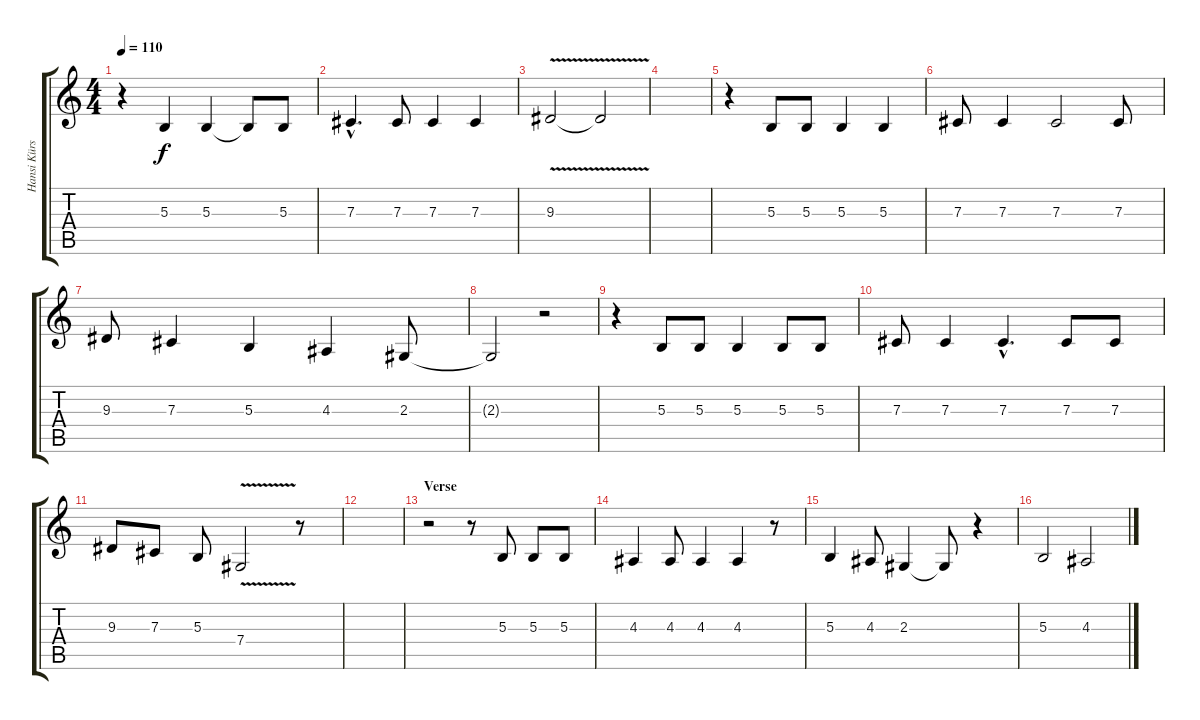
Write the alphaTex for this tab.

\track ("Hansi Kürsch" "Hansi Kürs") {instrument lead6voice}
\staff {score tabs}
\tuning (Eb4 Bb3 Gb3 Db3 Ab2 Eb2) {hide}
\ts (4 4)
\tempo 110
\clef g2
\ks c
r.4{dy f} 5.3.4 5.3.4 5.3{t}.8 5.3.8 |
7.3{hac}.4{d} 7.3.8 7.3.4 7.3.4 |
9.3{v}.2 9.3{t}.2 |
|
r.4 5.3.8 5.3.8 5.3.4 5.3.4 |
7.3.8 7.3.4 7.3.2 7.3.8 |
9.3.8 7.3.4 5.3.4 4.3.4 2.3.8 |
2.3{t}.2 r.2 |
r.4 5.3.8 5.3.8 5.3.4 5.3.8 5.3.8 |
7.3.8 7.3.4 7.3{hac}.4{d} 7.3.8 7.3.8 |
9.3.8 7.3.8 5.3.8 7.4{v}.2 r.8 |
|
\section ("" "Verse")
r.2 r.8 5.3.8 5.3.8 5.3.8 |
4.3.4 4.3.8 4.3.4 4.3.4 r.8 |
5.3.4 4.3.8 2.3.4 2.3{t}.8 r.4 |
5.3.2 4.3.2
